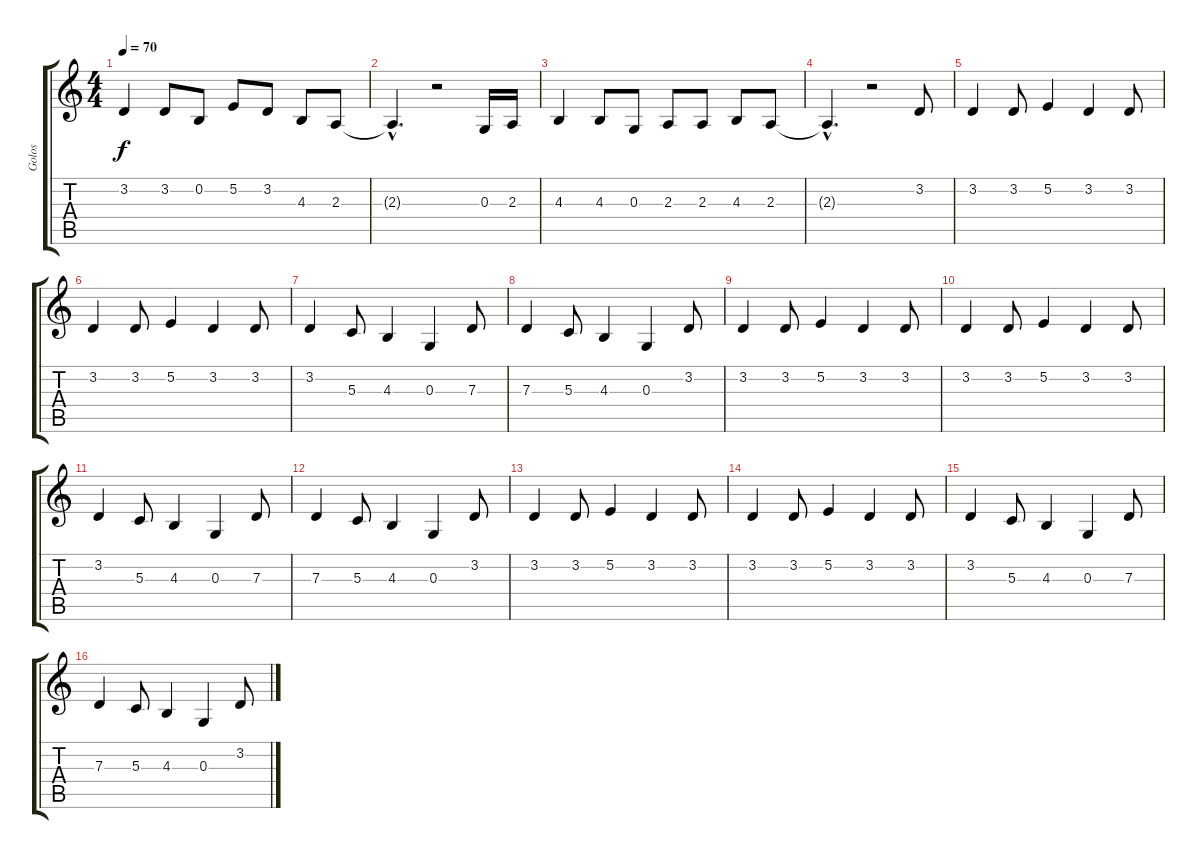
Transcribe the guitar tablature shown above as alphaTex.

\track ("Golos" "Golos") {instrument fx5brightness}
\staff {score tabs}
\tuning (E4 B3 G3 D3 A2 E2) {hide}
\ts (4 4)
\tempo 70
\clef g2
\ks c
3.2.4{dy f} 3.2.8 0.2.8 5.2.8 3.2.8 4.3.8 2.3.8 |
2.3{hac t}.4{d} r.2 0.3.16 2.3.16 |
4.3.4 4.3.8 0.3.8 2.3.8 2.3.8 4.3.8 2.3.8 |
2.3{hac t}.4{d} r.2 3.2.8 |
3.2.4 3.2.8 5.2.4 3.2.4 3.2.8 |
3.2.4 3.2.8 5.2.4 3.2.4 3.2.8 |
3.2.4 5.3.8 4.3.4 0.3.4 7.3.8 |
7.3.4 5.3.8 4.3.4 0.3.4 3.2.8 |
3.2.4 3.2.8 5.2.4 3.2.4 3.2.8 |
3.2.4 3.2.8 5.2.4 3.2.4 3.2.8 |
3.2.4 5.3.8 4.3.4 0.3.4 7.3.8 |
7.3.4 5.3.8 4.3.4 0.3.4 3.2.8 |
3.2.4 3.2.8 5.2.4 3.2.4 3.2.8 |
3.2.4 3.2.8 5.2.4 3.2.4 3.2.8 |
3.2.4 5.3.8 4.3.4 0.3.4 7.3.8 |
7.3.4 5.3.8 4.3.4 0.3.4 3.2.8
